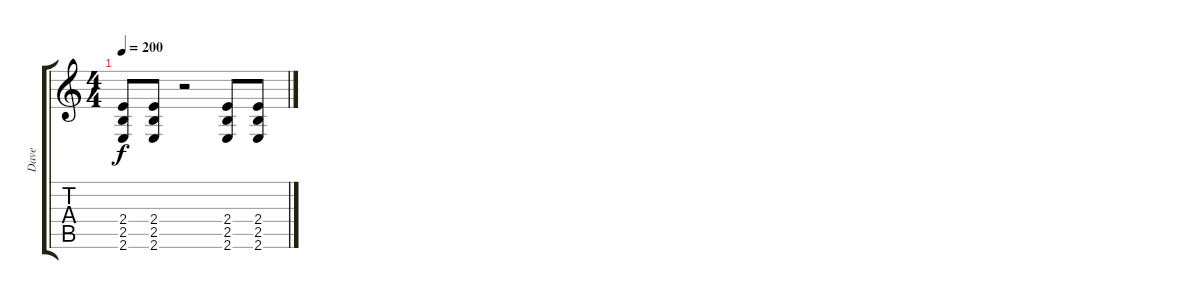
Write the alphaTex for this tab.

\track ("Dave" "Dave") {instrument distortionguitar}
\staff {score tabs}
\tuning (E4 B3 G3 D3 A2 D2) {hide}
\ts (4 4)
\tempo 200
\clef g2
\ks c
(2.4 2.5 2.6).8{dy f} (2.4 2.5 2.6).8 r.2 (2.4 2.5 2.6).8 (2.4 2.5 2.6).8
